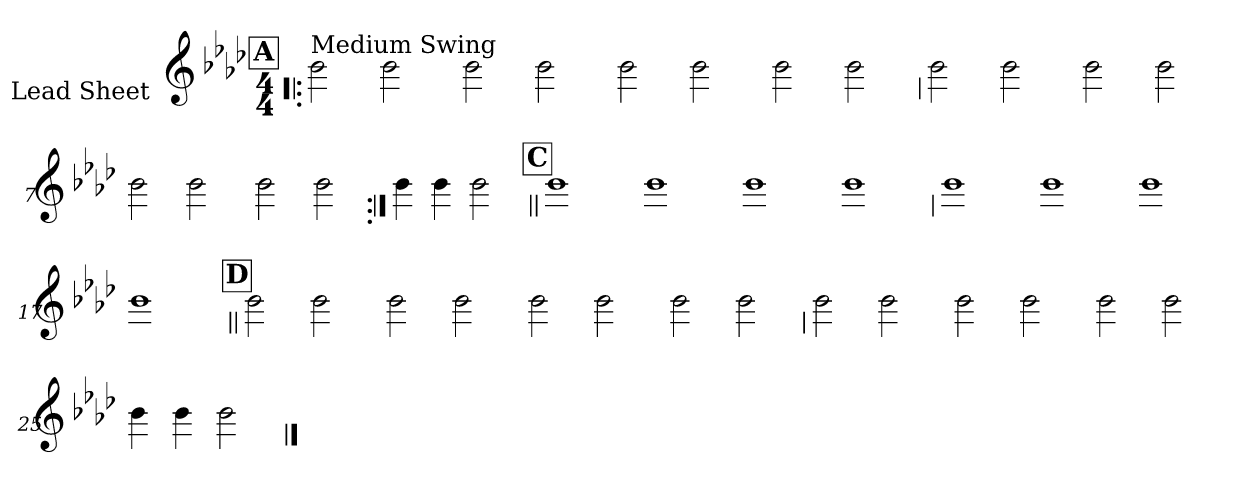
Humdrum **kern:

**kern
*part1
*staff1
*I"Lead Sheet
*stria0
*clefG2
*k[b-e-a-d-]
*A-:
*M4/4
!!LO:REH:place=s1:a:t=A
=1!|:
!LO:TX:a:t=Medium Swing
2b-
2b-
=2-
2b-
2b-
=3-
2b-
2b-
=4-
2b-
2b-
!!LO:LB:g=z
=5
2b-
2b-
=6-
2b-
2b-
=7-
2b-
2b-
=8-
2b-
2b-
!!LO:LB:g=z
=9:|!
4b-
4b-
2b-
!!LO:LB:g=z
!!LO:REH:place=s1:a:t=C
=10||
1b-
=11-
1b-
=12-
1b-
=13-
1b-
!!LO:LB:g=z
=14
1b-
=15-
1b-
=16-
1b-
=17-
1b-
!!LO:LB:g=z
!!LO:REH:place=s1:a:t=D
=18||
2b-
2b-
=19-
2b-
2b-
=20-
2b-
2b-
=21-
2b-
2b-
!!LO:LB:g=z
=22
2b-
2b-
=23-
2b-
2b-
=24-
2b-
2b-
=25-
4b-
4b-
2b-
==
*-
